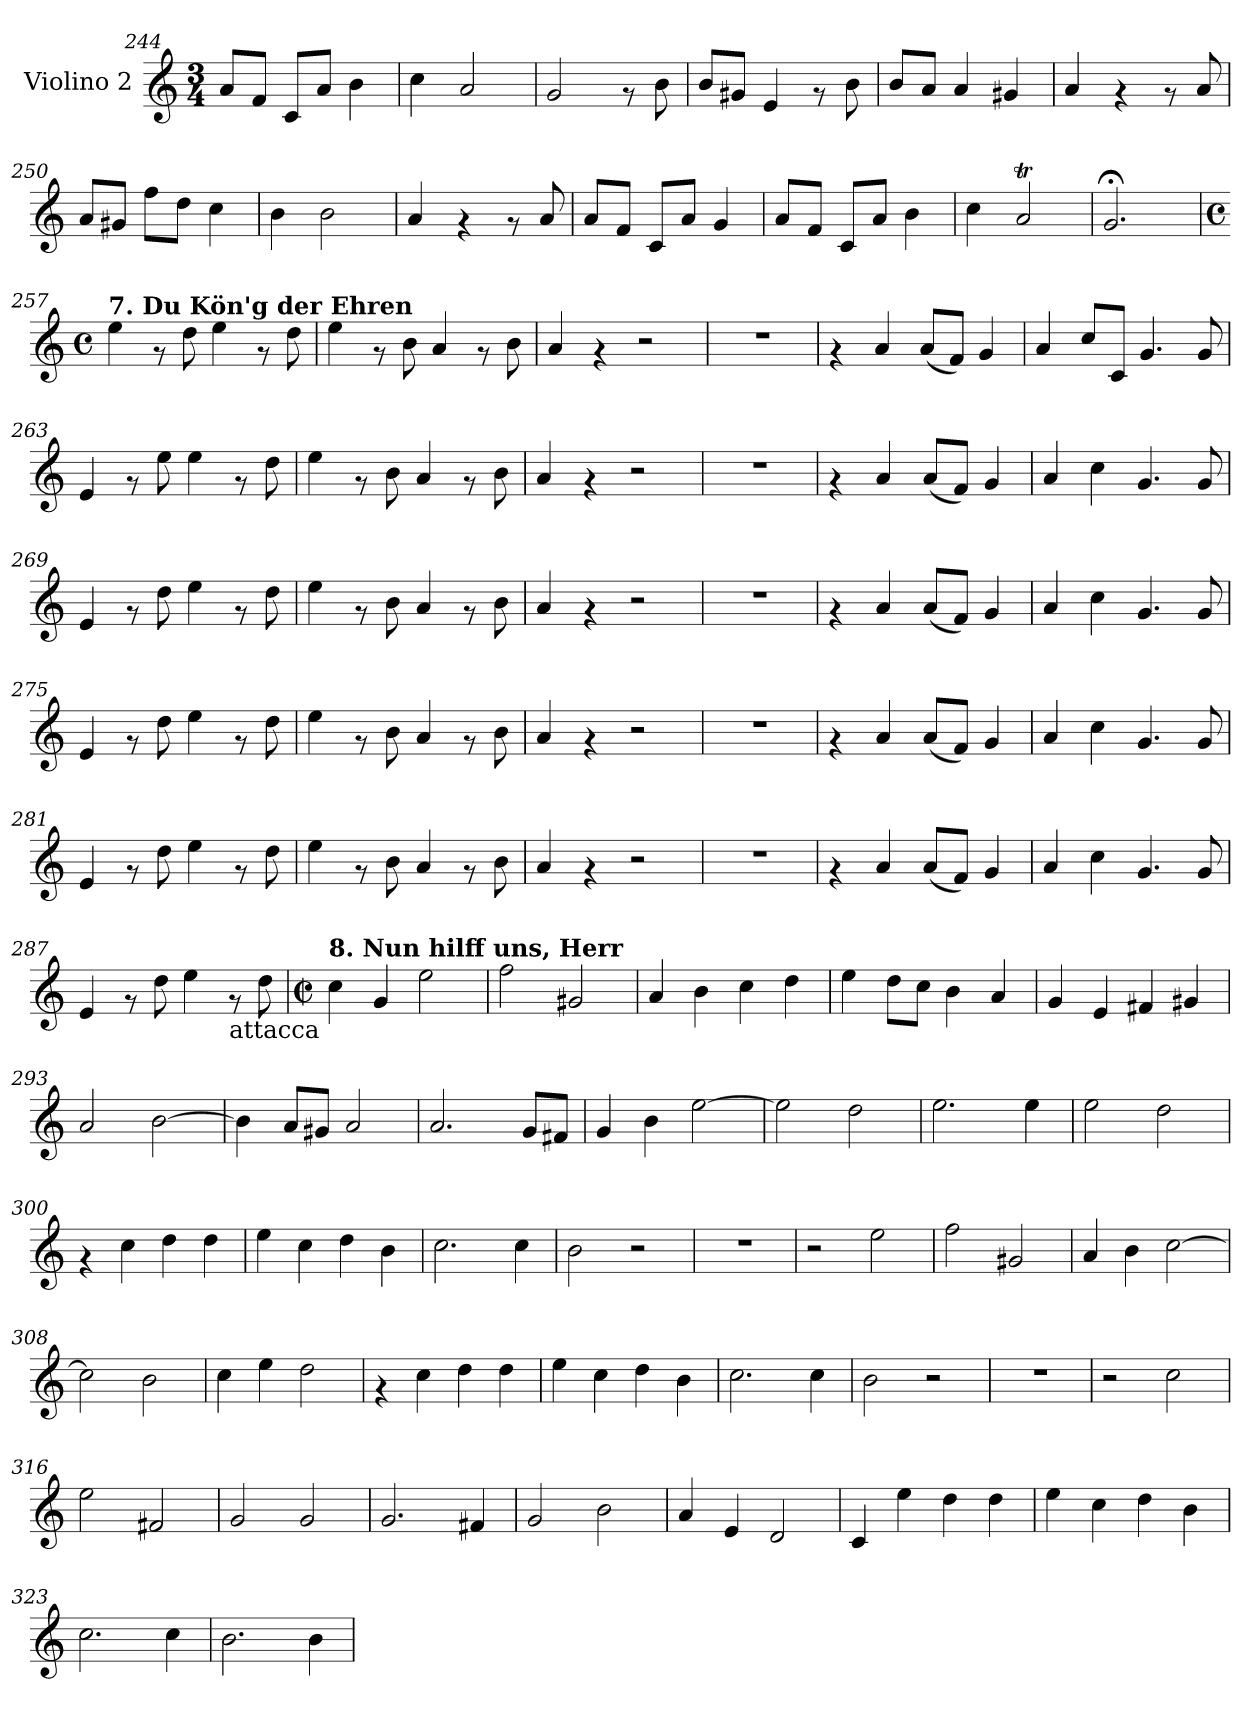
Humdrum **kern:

**kern
*part1
*staff1
*I"Violino 2
*I'Violino 2
*clefG2
*k[]
*C:
*M3/4
=244
8a/L
8f/J
8c/L
8a/J
4b\
=245
4cc\
2a/
=246
2g/
8rf
8b\
=247
8b/L
8g#X/J
4e/
8rf
8b\
=248
8b/L
8a/J
4a/
4g#X/
!!LO:LB:g=z
=249
4a/
4rf
8rf
8a/
=250
8a/L
8g#X/J
8ff\L
8dd\J
4cc\
=251
4b\
2b\
=252
4a/
4rf
8rf
8a/
=253
8a/L
8f/J
8c/L
8a/J
4g/
=254
8a/L
8f/J
8c/L
8a/J
4b\
=255
4cc\
2aT/
=256
2.g;/
!!LO:LB:g=z
=257
*M4/4
*met(c)
!LO:TX:a:B:t=7. Du Kön'g der Ehren
4ee\
8rf
8dd\
4ee\
8rf
8dd\
=258
4ee\
8rf
8b\
4a/
8rf
8b\
=259
4a/
4rf
2r
=260
1r
=261
4rf
4a/
(<8a/L
8f/J)
4g/
=262
4a/
8cc/L
8c/J
4.g/
8g/
=263
4e/
8rf
8ee\
4ee\
8rf
8dd\
!!LO:LB:g=z
=264
4ee\
8rf
8b\
4a/
8rf
8b\
=265
4a/
4rf
2r
=266
1r
=267
4rf
4a/
(<8a/L
8f/J)
4g/
=268
4a/
4cc\
4.g/
8g/
=269
4e/
8rf
8dd\
4ee\
8rf
8dd\
=270
4ee\
8rf
8b\
4a/
8rf
8b\
=271
4a/
4rf
2r
!!LO:LB:g=z
=272
1r
=273
4rf
4a/
(<8a/L
8f/J)
4g/
=274
4a/
4cc\
4.g/
8g/
=275
4e/
8rf
8dd\
4ee\
8rf
8dd\
=276
4ee\
8rf
8b\
4a/
8rf
8b\
=277
4a/
4rf
2r
=278
1r
=279
4rf
4a/
(<8a/L
8f/J)
4g/
!!LO:LB:g=z
=280
4a/
4cc\
4.g/
8g/
=281
4e/
8rf
8dd\
4ee\
8rf
8dd\
=282
4ee\
8rf
8b\
4a/
8rf
8b\
=283
4a/
4rf
2r
=284
1r
=285
4rf
4a/
(<8a/L
8f/J)
4g/
=286
4a/
4cc\
4.g/
8g/
=287
4e/
8rf
8dd\
4ee\
!LO:TX:b:t=attacca
8rf
8dd\
!!LO:LB:g=z
=288
*M2/2
*met(c|)
!LO:TX:a:B:t=8. Nun hilff uns, Herr
4cc\
4g/
2ee\
=289
2ff\
2g#X/
=290
4a/
4b\
4cc\
4dd\
=291
4ee\
8dd\L
8cc\J
4b\
4a/
=292
4g/
4e/
4f#X/
4g#X/
=293
2a/
[>2b\
=294
4b\]
8a/L
8g#X/J
2a/
=295
2.a/
8g/L
8f#X/J
=296
4g/
4b\
[<2ee\
!!LO:LB:g=z
=297
2ee\]
2dd\
=298
2.ee\
4ee\
=299
2ee\
2dd\
=300
4rf
4cc\
4dd\
4dd\
=301
4ee\
4cc\
4dd\
4b\
=302
2.cc\
4cc\
=303
2b\
2r
=304
1r
=305
2r
2ee\
=306
2ff\
2g#X/
=307
4a/
4b\
[>2cc\
=308
2cc\]
2b\
!!LO:PB:g=z
=309
4cc\
4ee\
2dd\
=310
4rf
4cc\
4dd\
4dd\
=311
4ee\
4cc\
4dd\
4b\
=312
2.cc\
4cc\
=313
2b\
2r
=314
1r
=315
2r
2cc\
=316
2ee\
2f#X/
=317
2g/
2g/
=318
2.g/
4f#X/
=319
2g/
2b\
=320
4a/
4e/
2d/
!!LO:LB:g=z
=321
4c/
4ee\
4dd\
4dd\
=322
4ee\
4cc\
4dd\
4b\
=323
2.cc\
4cc\
=324
2.b\
4b\
=
*-
